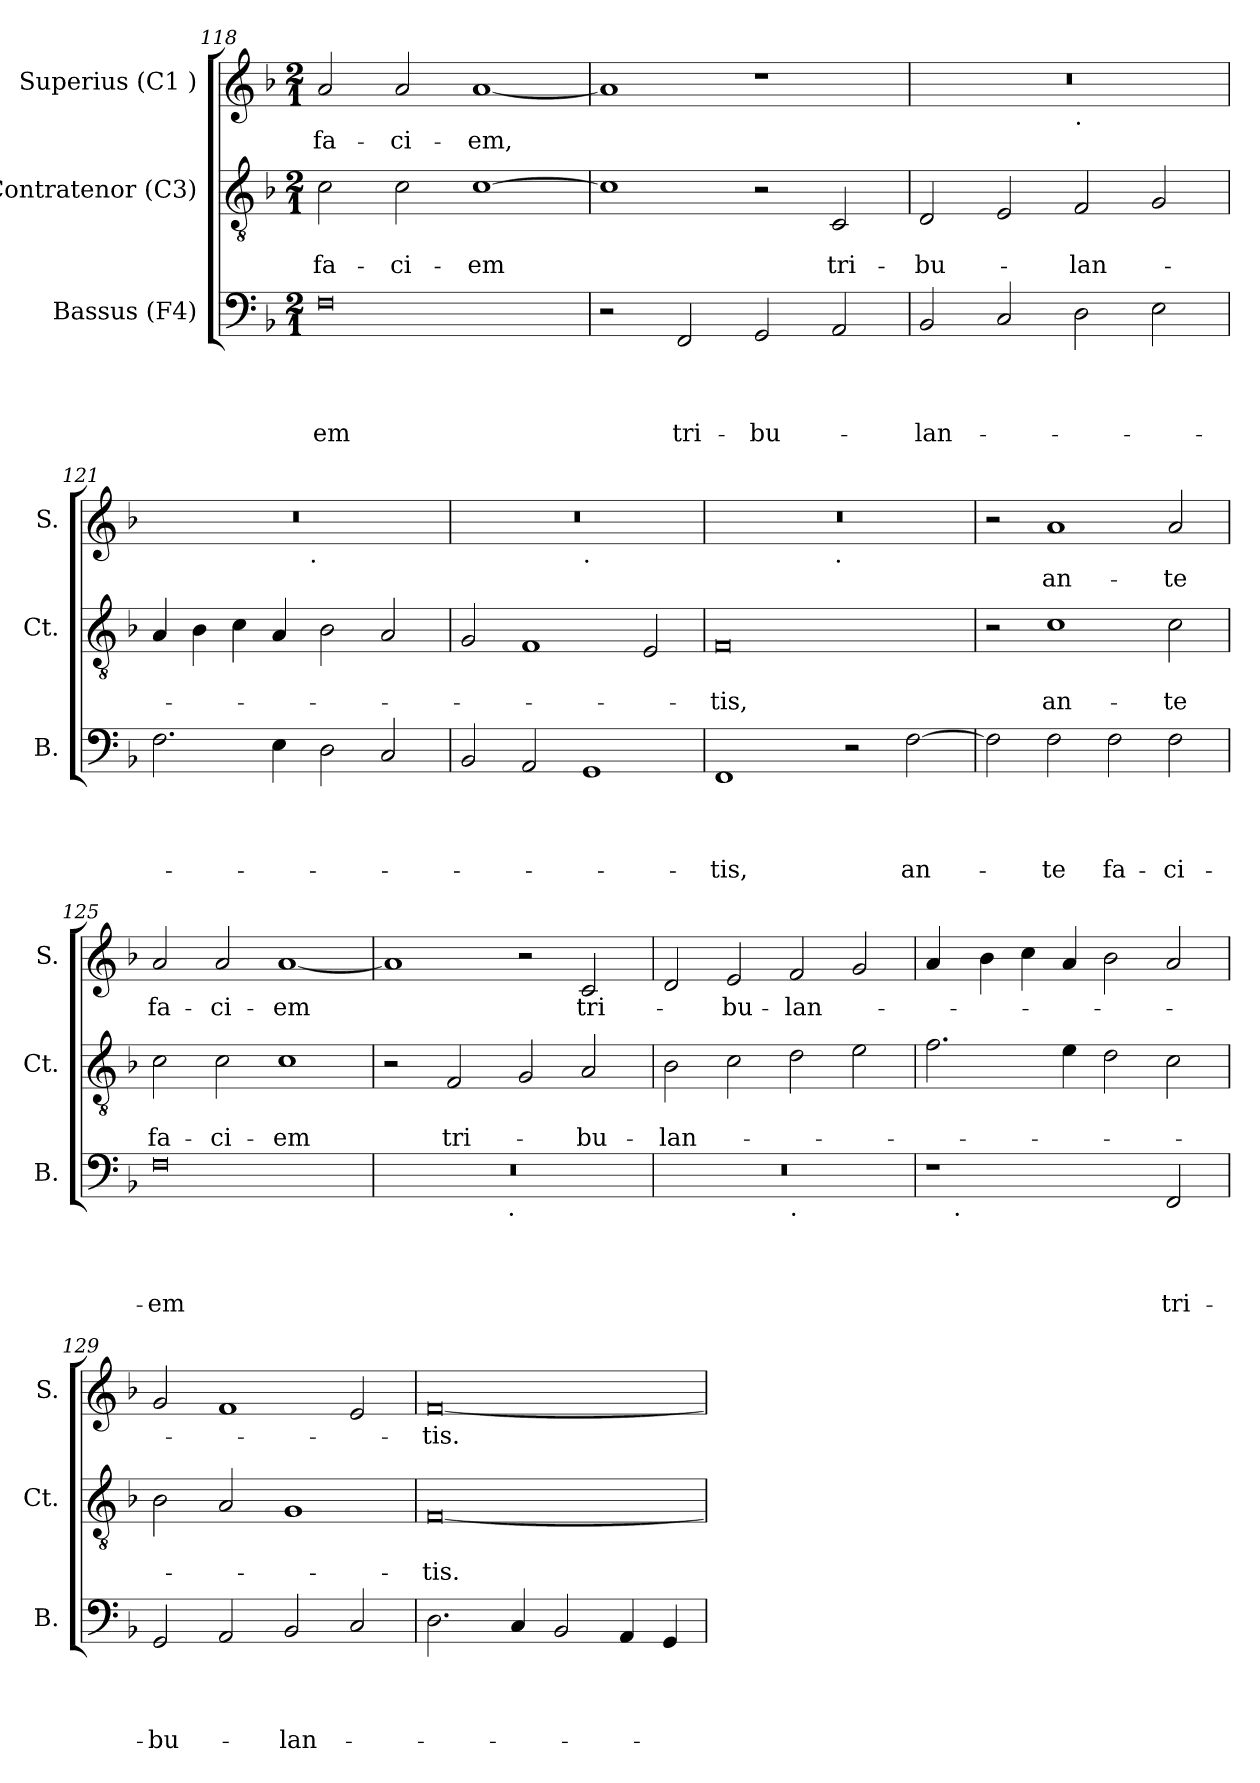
**kern	**text	**text	**text	**text	**kern	**text	**text	**kern	**text
*part3	*part3	*part3	*part3	*part3	*part2	*part2	*part2	*part1	*part1
*staff3	*staff3	*staff3	*staff3	*staff3	*staff2	*staff2	*staff2	*staff1	*staff1
*I"Bassus (F4)	*	*	*	*	*I"Contratenor (C3)	*	*	*I"Superius (C1 )	*
*I'B.	*	*	*	*	*I'Ct.	*	*	*I'S.	*
*clefF4	*	*	*	*	*clefGv2	*	*	*clefG2	*
*k[b-]	*	*	*	*	*k[b-]	*	*	*k[b-]	*
*F:	*	*	*	*	*F:	*	*	*F:	*
*M2/1	*	*	*	*	*M2/1	*	*	*M2/1	*
=118	=118	=118	=118	=118	=118	=118	=118	=118	=118
!	!	!	!	!LO:LY:b	!	!	!LO:LY:b	!	!LO:LY:b
0F	.	.	.	-em	2c\	.	fa-	2a/	fa-
!	!	!	!	!	!	!	!LO:LY:b	!	!LO:LY:b
.	.	.	.	.	2c\	.	-ci-	2a/	-ci-
!	!	!	!	!	!	!	!LO:LY:b	!	!LO:LY:b
.	.	.	.	.	[>1c	.	-em	[<1a	-em,
=119	=119	=119	=119	=119	=119	=119	=119	=119	=119
2r	.	.	.	.	1c]	.	.	1a]	.
!	!	!	!	!LO:LY:b	!	!	!	!	!
2FF/	.	.	.	tri-	.	.	.	.	.
!	!	!	!	!LO:LY:b	!	!	!	!	!
2GG/	.	.	.	-bu-	2r	.	.	1r	.
!	!	!	!	!	!	!	!LO:LY:b	!	!
2AA/	.	.	.	.	2C/	.	tri-	.	.
=120	=120	=120	=120	=120	=120	=120	=120	=120	=120
!	!	!	!	!LO:LY:b	!	!	!LO:LY:b	!	!
*	*	*	*	*	*	*	*	*^	*
2BB-/	.	.	.	-lan-	2D/	.	-bu-	0r	1ryy	.
2C/	.	.	.	.	2E/	.	.	.	.	.
!	!	!	!	!	!	!	!	!	!LO:TX:b:t=.	!
!	!	!	!	!	!	!	!LO:LY:b	!	!	!
2D\	.	.	.	.	2F/	.	-lan-	.	1ryy	.
2E\	.	.	.	.	2G/	.	.	.	.	.
=121	=121	=121	=121	=121	=121	=121	=121	=121	=121	=121
2.F\	.	.	.	.	4A/	.	.	0r	2ryy	.
.	.	.	.	.	4B-\	.	.	.	.	.
.	.	.	.	.	4c\	.	.	.	4...ryy	.
4E\	.	.	.	.	4A/	.	.	.	.	.
!	!	!	!	!	!	!	!	!	!LO:TX:b:t=.	!
.	.	.	.	.	.	.	.	.	1ryy	.
2D\	.	.	.	.	2B-\	.	.	.	.	.
2C/	.	.	.	.	2A/	.	.	.	.	.
.	.	.	.	.	.	.	.	.	32ryy	.
!!LO:LB:g=z	!!
=122	=122	=122	=122	=122	=122	=122	=122	=122	=122	=122
2BB-/	.	.	.	.	2G/	.	.	0r	1ryy	.
2AA/	.	.	.	.	1F	.	.	.	.	.
!	!	!	!	!	!	!	!	!	!LO:TX:b:t=.	!
1GG	.	.	.	.	.	.	.	.	1ryy	.
.	.	.	.	.	2E/	.	.	.	.	.
=123	=123	=123	=123	=123	=123	=123	=123	=123	=123	=123
!	!	!	!	!LO:LY:b	!	!	!LO:LY:b	!	!	!
1FF	.	.	.	-tis,	0F	.	-tis,	0r	2ryy	.
.	.	.	.	.	.	.	.	.	4...ryy	.
!	!	!	!	!	!	!	!	!	!LO:TX:b:t=.	!
.	.	.	.	.	.	.	.	.	1ryy	.
2r	.	.	.	.	.	.	.	.	.	.
!	!	!	!	!LO:LY:b	!	!	!	!	!	!
[>2F\	.	.	.	an-	.	.	.	.	.	.
.	.	.	.	.	.	.	.	.	32ryy	.
*	*	*	*	*	*	*	*	*v	*v	*
=124	=124	=124	=124	=124	=124	=124	=124	=124	=124
2F\]	.	.	.	.	2r	.	.	2r	.
!	!	!	!	!LO:LY:b	!	!	!LO:LY:b	!	!LO:LY:b
2F\	.	.	.	-te	1c	.	an-	1a	an-
!	!	!	!	!LO:LY:b	!	!	!	!	!
2F\	.	.	.	fa-	.	.	.	.	.
!	!	!	!	!LO:LY:b	!	!	!LO:LY:b	!	!LO:LY:b
2F\	.	.	.	-ci-	2c\	.	-te	2a/	-te
=125	=125	=125	=125	=125	=125	=125	=125	=125	=125
!	!	!	!	!LO:LY:b	!	!	!LO:LY:b	!	!LO:LY:b
0F	.	.	.	-em	2c\	.	fa-	2a/	fa-
!	!	!	!	!	!	!	!LO:LY:b	!	!LO:LY:b
.	.	.	.	.	2c\	.	-ci-	2a/	-ci-
!	!	!	!	!	!	!	!LO:LY:b	!	!LO:LY:b
.	.	.	.	.	1c	.	-em	[<1a	-em
=126	=126	=126	=126	=126	=126	=126	=126	=126	=126
*^	*	*	*	*	*	*	*	*	*
0r	2ryy	.	.	.	.	2r	.	.	1a]	.
!	!	!	!	!	!	!	!	!LO:LY:b	!	!
.	4...ryy	.	.	.	.	2F/	.	tri-	.	.
!	!LO:TX:b:t=.	!	!	!	!	!	!	!	!	!
.	1ryy	.	.	.	.	.	.	.	.	.
.	.	.	.	.	.	2G/	.	.	2r	.
!	!	!	!	!	!	!	!	!LO:LY:b	!	!LO:LY:b
.	.	.	.	.	.	2A/	.	-bu-	2c/	tri-
.	32ryy	.	.	.	.	.	.	.	.	.
!!LO:LB:g=z
=127	=127	=127	=127	=127	=127	=127	=127	=127	=127	=127
!	!	!	!	!	!	!	!	!LO:LY:b	!	!
0r	1ryy	.	.	.	.	2B-\	.	-lan-	2d/	.
!	!	!	!	!	!	!	!	!	!	!LO:LY:b
.	.	.	.	.	.	2c\	.	.	2e/	-bu-
!	!LO:TX:b:t=.	!	!	!	!	!	!	!	!	!
!	!	!	!	!	!	!	!	!	!	!LO:LY:b
.	1ryy	.	.	.	.	2d\	.	.	2f/	-lan-
.	.	.	.	.	.	2e\	.	.	2g/	.
=128	=128	=128	=128	=128	=128	=128	=128	=128	=128	=128
1r	8ryy	.	.	.	.	2.f\	.	.	4a/	.
!	!LO:TX:b:t=.	!	!	!	!	!	!	!	!	!
.	1...ryy	.	.	.	.	.	.	.	.	.
.	.	.	.	.	.	.	.	.	4b-\	.
.	.	.	.	.	.	.	.	.	4cc\	.
.	.	.	.	.	.	4e\	.	.	4a/	.
2ryy	.	.	.	.	.	2d\	.	.	2b-\	.
!	!	!	!	!	!LO:LY:b	!	!	!	!	!
2FF/	.	.	.	.	tri-	2c\	.	.	2a/	.
=129	=129	=129	=129	=129	=129	=129	=129	=129	=129	=129
!	!	!	!	!	!LO:LY:b	!	!	!	!	!
*v	*v	*	*	*	*	*	*	*	*	*
2GG/	.	.	.	-bu-	2B-\	.	.	2g/	.
2AA/	.	.	.	.	2A/	.	.	1f	.
!	!	!	!	!LO:LY:b	!	!	!	!	!
2BB-/	.	.	.	-lan-	1G	.	.	.	.
2C/	.	.	.	.	.	.	.	2e/	.
=130	=130	=130	=130	=130	=130	=130	=130	=130	=130
!	!	!	!	!	!	!	!LO:LY:b	!	!LO:LY:b
2.D\	.	.	.	.	[<0F	.	-tis.	[<0f	-tis.
4C/	.	.	.	.	.	.	.	.	.
2BB-/	.	.	.	.	.	.	.	.	.
4AA/	.	.	.	.	.	.	.	.	.
4GG/	.	.	.	.	.	.	.	.	.
=	=	=	=	=	=	=	=	=	=
*-	*-	*-	*-	*-	*-	*-	*-	*-	*-
